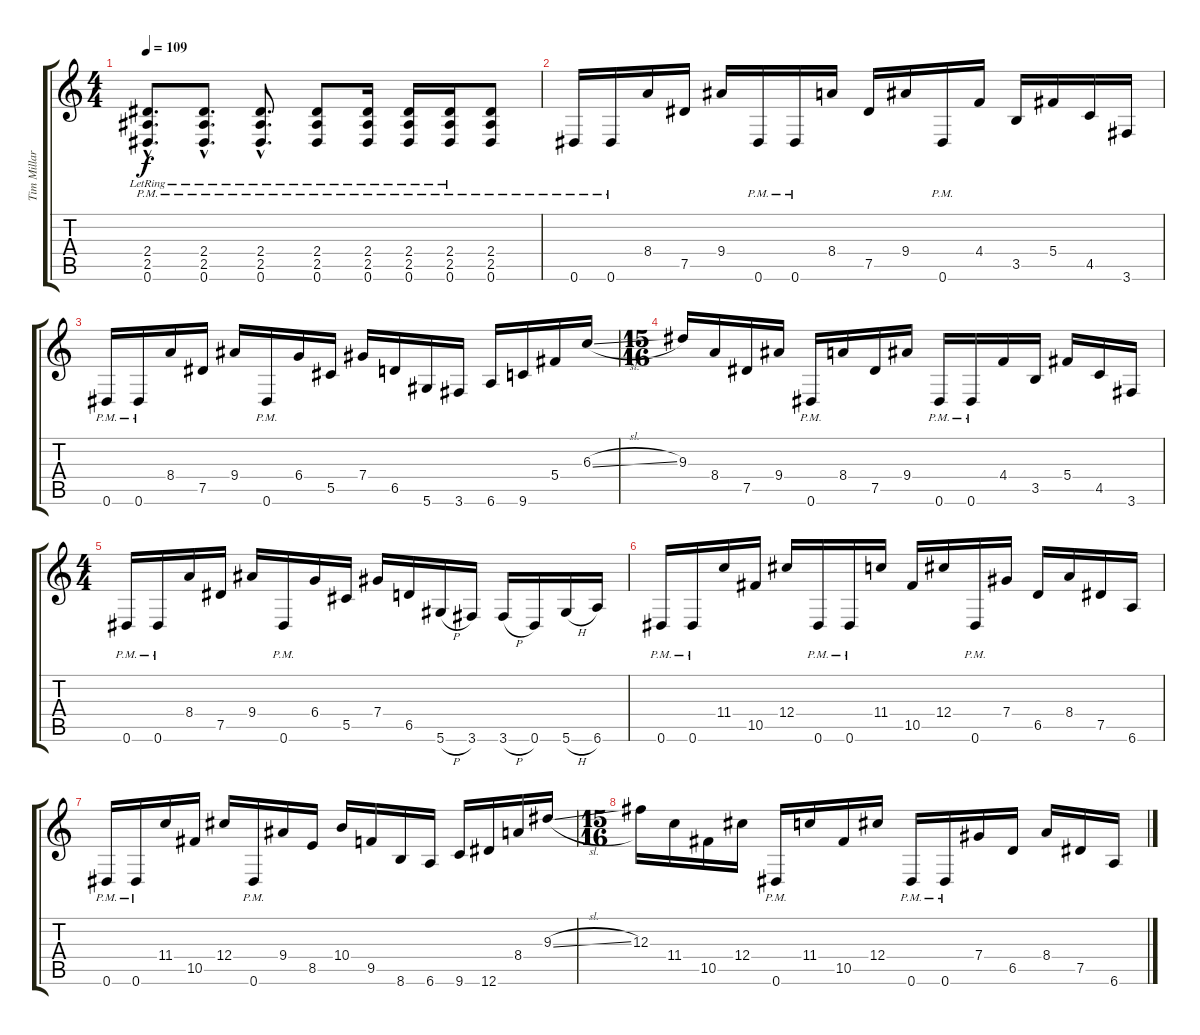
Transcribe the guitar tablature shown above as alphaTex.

\track ("Tim Millar" "Tim Millar") {instrument distortionguitar}
\staff {score tabs}
\tuning (Eb4 Bb3 Gb3 Db3 Ab2 Eb2) {hide}
\ts (4 4)
\tempo 109
\clef g2
\ks c
(2.4{hac pm lr} 2.5{hac pm lr} 0.6{hac pm lr}).8{d dy f} (2.4{hac pm lr} 2.5{hac pm lr} 0.6{hac pm lr}).8{d} (2.4{hac pm lr} 2.5{hac pm lr} 0.6{hac pm lr}).8{d} (2.4{pm lr} 2.5{pm lr} 0.6{pm lr}).8 (2.4{pm lr} 2.5{pm lr} 0.6{pm lr}).16 (2.4{pm lr} 2.5{pm lr} 0.6{pm lr}).16 (2.4{pm lr} 2.5{pm lr} 0.6{pm lr}).16 (2.4{pm} 2.5{pm} 0.6{pm}).8 |
0.6{pm}.16 0.6{pm}.16 8.4.16 7.5.16 9.4.16 0.6{pm}.16 0.6{pm}.16 8.4.16 7.5.16 9.4.16 0.6{pm}.16 4.4.16 3.5.16 5.4.16 4.5.16 3.6.16 |
0.6{pm}.16 0.6{pm}.16 8.4.16 7.5.16 9.4.16 0.6{pm}.16 6.4.16 5.5.16 7.4.16 6.5.16 5.6.16 3.6.16 6.6.16 9.6.16 5.4.16 6.3{sl}.16 |
\ts (15 16)
9.3.16 8.4.16 7.5.16 9.4.16 0.6{pm}.16 8.4.16 7.5.16 9.4.16 0.6{pm}.16 0.6{pm}.16 4.4.16 3.5.16 5.4.16 4.5.16 3.6.16 |
\ts (4 4)
0.6{pm}.16 0.6{pm}.16 8.4.16 7.5.16 9.4.16 0.6{pm}.16 6.4.16 5.5.16 7.4.16 6.5.16 5.6{h}.16 3.6.16 3.6{h}.16 0.6.16 5.6{h}.16 6.6.16 |
0.6{pm}.16 0.6{pm}.16 11.4.16 10.5.16 12.4.16 0.6{pm}.16 0.6{pm}.16 11.4.16 10.5.16 12.4.16 0.6{pm}.16 7.4.16 6.5.16 8.4.16 7.5.16 6.6.16 |
0.6{pm}.16 0.6{pm}.16 11.4.16 10.5.16 12.4.16 0.6{pm}.16 9.4.16 8.5.16 10.4.16 9.5.16 8.6.16 6.6.16 9.6.16 12.6.16 8.4.16 9.3{sl}.16 |
\ts (15 16)
12.3.16 11.4.16 10.5.16 12.4.16 0.6{pm}.16 11.4.16 10.5.16 12.4.16 0.6{pm}.16 0.6{pm}.16 7.4.16 6.5.16 8.4.16 7.5.16 6.6.16
